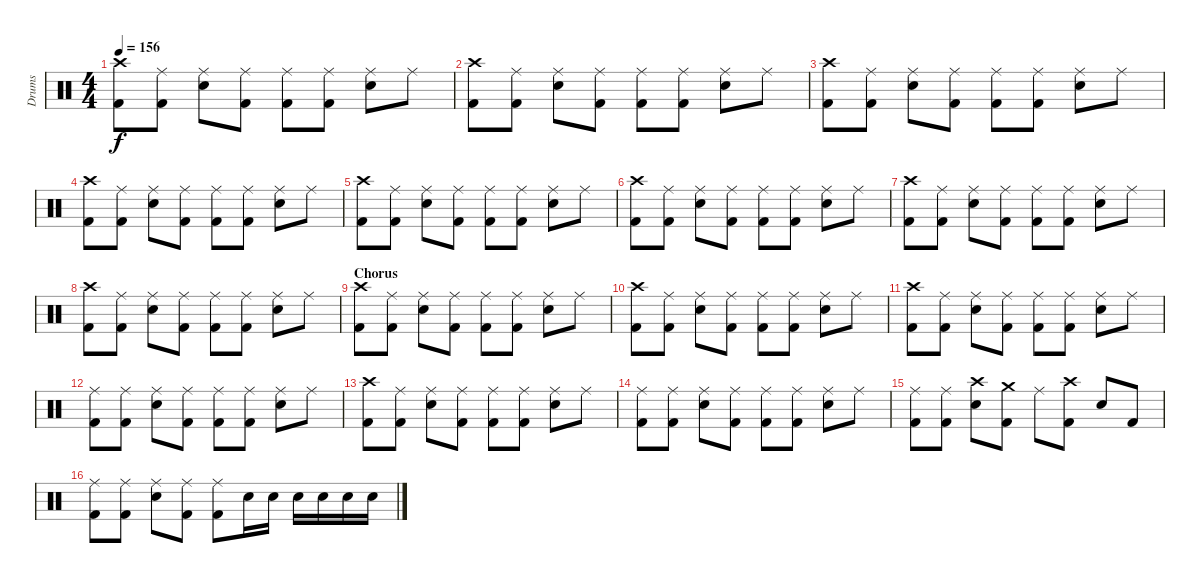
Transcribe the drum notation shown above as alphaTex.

\track ("Drums" "Drums") {instrument percussion}
\staff {score}
\articulation defaults
\ts (4 4)
\tempo 156
\clef neutral
\ks c
("Crash high (hit)" "Kick (hit) 2").8{dy f} ("Ride (middle)" "Kick (hit) 2").8 ("Ride (middle)" "Snare (hit) 2").8 ("Ride (middle)" "Kick (hit) 2").8 ("Ride (middle)" "Kick (hit) 2").8 ("Ride (middle)" "Kick (hit) 2").8 ("Ride (middle)" "Snare (hit) 2").8 "Ride (middle)".8 |
("Crash high (hit)" "Kick (hit) 2").8 ("Ride (middle)" "Kick (hit) 2").8 ("Ride (middle)" "Snare (hit) 2").8 ("Ride (middle)" "Kick (hit) 2").8 ("Ride (middle)" "Kick (hit) 2").8 ("Ride (middle)" "Kick (hit) 2").8 ("Ride (middle)" "Snare (hit) 2").8 "Ride (middle)".8 |
("Crash high (hit)" "Kick (hit) 2").8 ("Ride (middle)" "Kick (hit) 2").8 ("Ride (middle)" "Snare (hit) 2").8 ("Ride (middle)" "Kick (hit) 2").8 ("Ride (middle)" "Kick (hit) 2").8 ("Ride (middle)" "Kick (hit) 2").8 ("Ride (middle)" "Snare (hit) 2").8 "Ride (middle)".8 |
("Crash high (hit)" "Kick (hit) 2").8 ("Ride (middle)" "Kick (hit) 2").8 ("Ride (middle)" "Snare (hit) 2").8 ("Ride (middle)" "Kick (hit) 2").8 ("Ride (middle)" "Kick (hit) 2").8 ("Ride (middle)" "Kick (hit) 2").8 ("Ride (middle)" "Snare (hit) 2").8 "Ride (middle)".8 |
("Crash high (hit)" "Kick (hit) 2").8 ("Ride (middle)" "Kick (hit) 2").8 ("Ride (middle)" "Snare (hit) 2").8 ("Ride (middle)" "Kick (hit) 2").8 ("Ride (middle)" "Kick (hit) 2").8 ("Ride (middle)" "Kick (hit) 2").8 ("Ride (middle)" "Snare (hit) 2").8 "Ride (middle)".8 |
("Crash high (hit)" "Kick (hit) 2").8 ("Ride (middle)" "Kick (hit) 2").8 ("Ride (middle)" "Snare (hit) 2").8 ("Ride (middle)" "Kick (hit) 2").8 ("Ride (middle)" "Kick (hit) 2").8 ("Ride (middle)" "Kick (hit) 2").8 ("Ride (middle)" "Snare (hit) 2").8 "Ride (middle)".8 |
("Crash high (hit)" "Kick (hit) 2").8 ("Ride (middle)" "Kick (hit) 2").8 ("Ride (middle)" "Snare (hit) 2").8 ("Ride (middle)" "Kick (hit) 2").8 ("Ride (middle)" "Kick (hit) 2").8 ("Ride (middle)" "Kick (hit) 2").8 ("Ride (middle)" "Snare (hit) 2").8 "Ride (middle)".8 |
("Crash high (hit)" "Kick (hit) 2").8 ("Ride (middle)" "Kick (hit) 2").8 ("Ride (middle)" "Snare (hit) 2").8 ("Ride (middle)" "Kick (hit) 2").8 ("Ride (middle)" "Kick (hit) 2").8 ("Ride (middle)" "Kick (hit) 2").8 ("Ride (middle)" "Snare (hit) 2").8 "Ride (middle)".8 |
\section ("" "Chorus")
("Crash high (hit)" "Kick (hit) 2").8 ("Ride (middle)" "Kick (hit) 2").8 ("Ride (middle)" "Snare (hit) 2").8 ("Ride (middle)" "Kick (hit) 2").8 ("Ride (middle)" "Kick (hit) 2").8 ("Ride (middle)" "Kick (hit) 2").8 ("Ride (middle)" "Snare (hit) 2").8 "Ride (middle)".8 |
("Crash high (hit)" "Kick (hit) 2").8 ("Ride (middle)" "Kick (hit) 2").8 ("Ride (middle)" "Snare (hit) 2").8 ("Ride (middle)" "Kick (hit) 2").8 ("Ride (middle)" "Kick (hit) 2").8 ("Ride (middle)" "Kick (hit) 2").8 ("Ride (middle)" "Snare (hit) 2").8 "Ride (middle)".8 |
("Crash high (hit)" "Kick (hit) 2").8 ("Ride (middle)" "Kick (hit) 2").8 ("Ride (middle)" "Snare (hit) 2").8 ("Ride (middle)" "Kick (hit) 2").8 ("Ride (middle)" "Kick (hit) 2").8 ("Ride (middle)" "Kick (hit) 2").8 ("Ride (middle)" "Snare (hit) 2").8 "Ride (middle)".8 |
("Ride (middle)" "Kick (hit) 2").8 ("Ride (middle)" "Kick (hit) 2").8 ("Ride (middle)" "Snare (hit) 2").8 ("Ride (middle)" "Kick (hit) 2").8 ("Ride (middle)" "Kick (hit) 2").8 ("Ride (middle)" "Kick (hit) 2").8 ("Ride (middle)" "Snare (hit) 2").8 "Ride (middle)".8 |
("Crash high (hit)" "Kick (hit) 2").8 ("Ride (middle)" "Kick (hit) 2").8 ("Ride (middle)" "Snare (hit) 2").8 ("Ride (middle)" "Kick (hit) 2").8 ("Ride (middle)" "Kick (hit) 2").8 ("Ride (middle)" "Kick (hit) 2").8 ("Ride (middle)" "Snare (hit) 2").8 "Ride (middle)".8 |
("Ride (middle)" "Kick (hit) 2").8 ("Ride (middle)" "Kick (hit) 2").8 ("Ride (middle)" "Snare (hit) 2").8 ("Ride (middle)" "Kick (hit) 2").8 ("Ride (middle)" "Kick (hit) 2").8 ("Ride (middle)" "Kick (hit) 2").8 ("Ride (middle)" "Snare (hit) 2").8 "Ride (middle)".8 |
("Ride (middle)" "Kick (hit) 2").8 ("Ride (middle)" "Kick (hit) 2").8 ("Crash high (hit)" "Snare (hit) 2").8 ("Crash medium (hit)" "Kick (hit) 2").8 "Ride (middle)".8 ("Crash high (hit)" "Kick (hit) 2").8 "Snare (hit) 2".8 "Kick (hit) 2".8 |
("Ride (middle)" "Kick (hit) 2").8 ("Ride (middle)" "Kick (hit) 2").8 ("Ride (middle)" "Snare (hit) 2").8 ("Ride (middle)" "Kick (hit) 2").8 ("Ride (middle)" "Kick (hit) 2").8 "Snare (hit) 2".16 "Snare (hit) 2".16 "Snare (hit) 2".16 "Snare (hit) 2".16 "Snare (hit) 2".16 "Snare (hit) 2".16
